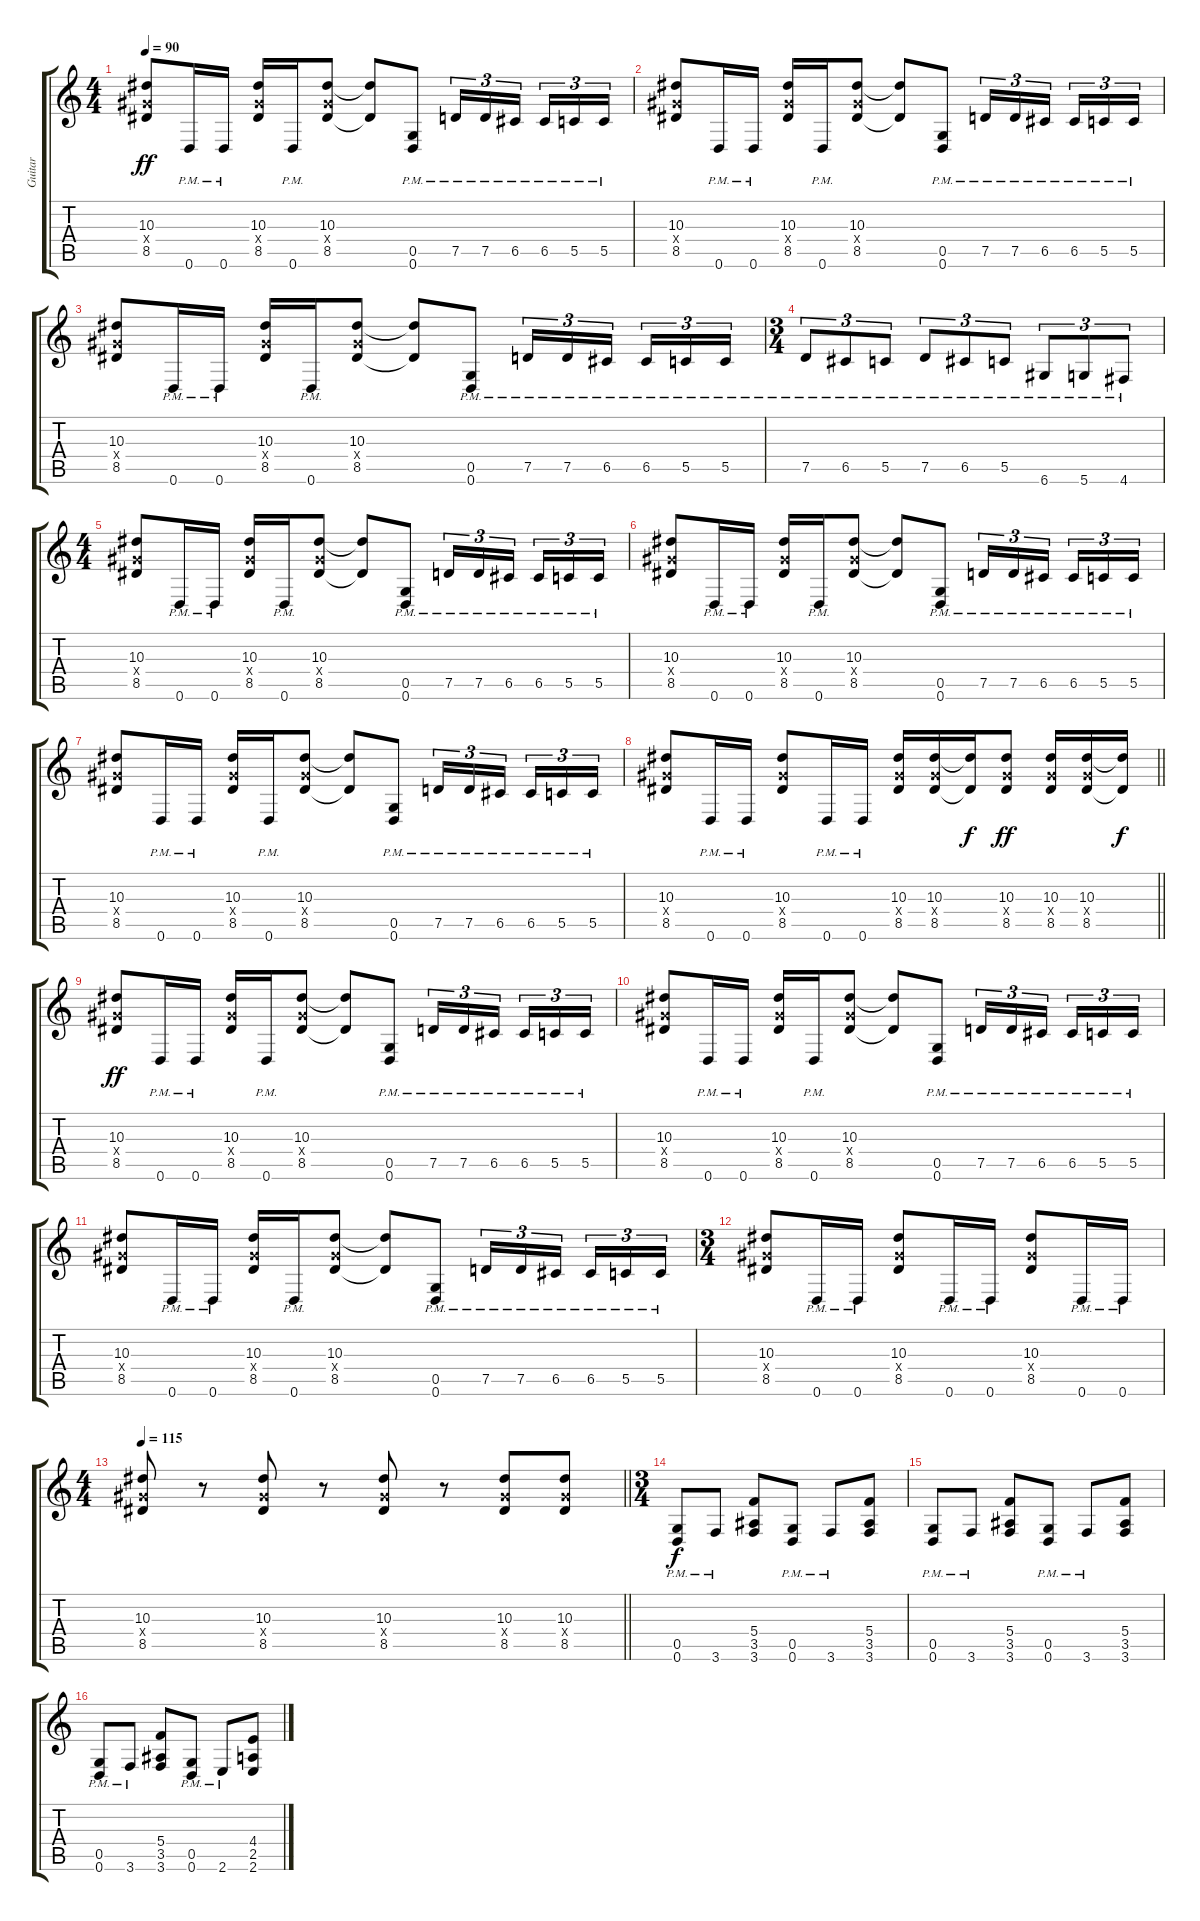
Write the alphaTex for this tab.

\track ("Guitar" "Guitar") {instrument overdrivenguitar}
\staff {score tabs}
\tuning (D4 A3 F3 C3 G2 D2) {hide}
\ts (4 4)
\tempo 90
\clef g2
\ks c
(10.3 8.4{x} 8.5).8{dy ff} 0.6{pm}.16 0.6{pm}.16 (10.3 8.4{x} 8.5).16 0.6{pm}.16 (10.3 8.4{x} 8.5).8 (10.3{t} 8.5{t}).8 (0.5{pm} 0.6{pm}).8 7.5{pm}.16{tu (3 2)} 7.5{pm}.16{tu (3 2)} 6.5{pm}.16{tu (3 2) beam splitsecondary} 6.5{pm}.16{tu (3 2)} 5.5{pm}.16{tu (3 2)} 5.5{pm}.16{tu (3 2)} |
(10.3 8.4{x} 8.5).8 0.6{pm}.16 0.6{pm}.16 (10.3 8.4{x} 8.5).16 0.6{pm}.16 (10.3 8.4{x} 8.5).8 (10.3{t} 8.5{t}).8 (0.5{pm} 0.6{pm}).8 7.5{pm}.16{tu (3 2)} 7.5{pm}.16{tu (3 2)} 6.5{pm}.16{tu (3 2) beam splitsecondary} 6.5{pm}.16{tu (3 2)} 5.5{pm}.16{tu (3 2)} 5.5{pm}.16{tu (3 2)} |
(10.3 8.4{x} 8.5).8 0.6{pm}.16 0.6{pm}.16 (10.3 8.4{x} 8.5).16 0.6{pm}.16 (10.3 8.4{x} 8.5).8 (10.3{t} 8.5{t}).8 (0.5{pm} 0.6{pm}).8 7.5{pm}.16{tu (3 2)} 7.5{pm}.16{tu (3 2)} 6.5{pm}.16{tu (3 2) beam splitsecondary} 6.5{pm}.16{tu (3 2)} 5.5{pm}.16{tu (3 2)} 5.5{pm}.16{tu (3 2)} |
\ts (3 4)
7.5{pm}.8{tu (3 2)} 6.5{pm}.8{tu (3 2)} 5.5{pm}.8{tu (3 2)} 7.5{pm}.8{tu (3 2)} 6.5{pm}.8{tu (3 2)} 5.5{pm}.8{tu (3 2)} 6.6{pm}.8{tu (3 2)} 5.6{pm}.8{tu (3 2)} 4.6{pm}.8{tu (3 2)} |
\ts (4 4)
(10.3 8.4{x} 8.5).8 0.6{pm}.16 0.6{pm}.16 (10.3 8.4{x} 8.5).16 0.6{pm}.16 (10.3 8.4{x} 8.5).8 (10.3{t} 8.5{t}).8 (0.5{pm} 0.6{pm}).8 7.5{pm}.16{tu (3 2)} 7.5{pm}.16{tu (3 2)} 6.5{pm}.16{tu (3 2) beam splitsecondary} 6.5{pm}.16{tu (3 2)} 5.5{pm}.16{tu (3 2)} 5.5{pm}.16{tu (3 2)} |
(10.3 8.4{x} 8.5).8 0.6{pm}.16 0.6{pm}.16 (10.3 8.4{x} 8.5).16 0.6{pm}.16 (10.3 8.4{x} 8.5).8 (10.3{t} 8.5{t}).8 (0.5{pm} 0.6{pm}).8 7.5{pm}.16{tu (3 2)} 7.5{pm}.16{tu (3 2)} 6.5{pm}.16{tu (3 2) beam splitsecondary} 6.5{pm}.16{tu (3 2)} 5.5{pm}.16{tu (3 2)} 5.5{pm}.16{tu (3 2)} |
(10.3 8.4{x} 8.5).8 0.6{pm}.16 0.6{pm}.16 (10.3 8.4{x} 8.5).16 0.6{pm}.16 (10.3 8.4{x} 8.5).8 (10.3{t} 8.5{t}).8 (0.5{pm} 0.6{pm}).8 7.5{pm}.16{tu (3 2)} 7.5{pm}.16{tu (3 2)} 6.5{pm}.16{tu (3 2) beam splitsecondary} 6.5{pm}.16{tu (3 2)} 5.5{pm}.16{tu (3 2)} 5.5{pm}.16{tu (3 2)} |
\barLineRight lightlight
(10.3 8.4{x} 8.5).8 0.6{pm}.16 0.6{pm}.16 (10.3 8.4{x} 8.5).8 0.6{pm}.16 0.6{pm}.16 (10.3 8.4{x} 8.5).16 (10.3 8.4{x} 8.5).16 (10.3{t} 8.5{t}).16{dy f} (10.3 8.4{x} 8.5).8{dy ff} (10.3 8.4{x} 8.5).16 (10.3 8.4{x} 8.5).16 (10.3{t} 8.5{t}).16{dy f} |
(10.3 8.4{x} 8.5).8{dy ff} 0.6{pm}.16 0.6{pm}.16 (10.3 8.4{x} 8.5).16 0.6{pm}.16 (10.3 8.4{x} 8.5).8 (10.3{t} 8.5{t}).8 (0.5{pm} 0.6{pm}).8 7.5{pm}.16{tu (3 2)} 7.5{pm}.16{tu (3 2)} 6.5{pm}.16{tu (3 2) beam splitsecondary} 6.5{pm}.16{tu (3 2)} 5.5{pm}.16{tu (3 2)} 5.5{pm}.16{tu (3 2)} |
(10.3 8.4{x} 8.5).8 0.6{pm}.16 0.6{pm}.16 (10.3 8.4{x} 8.5).16 0.6{pm}.16 (10.3 8.4{x} 8.5).8 (10.3{t} 8.5{t}).8 (0.5{pm} 0.6{pm}).8 7.5{pm}.16{tu (3 2)} 7.5{pm}.16{tu (3 2)} 6.5{pm}.16{tu (3 2) beam splitsecondary} 6.5{pm}.16{tu (3 2)} 5.5{pm}.16{tu (3 2)} 5.5{pm}.16{tu (3 2)} |
(10.3 8.4{x} 8.5).8 0.6{pm}.16 0.6{pm}.16 (10.3 8.4{x} 8.5).16 0.6{pm}.16 (10.3 8.4{x} 8.5).8 (10.3{t} 8.5{t}).8 (0.5{pm} 0.6{pm}).8 7.5{pm}.16{tu (3 2)} 7.5{pm}.16{tu (3 2)} 6.5{pm}.16{tu (3 2) beam splitsecondary} 6.5{pm}.16{tu (3 2)} 5.5{pm}.16{tu (3 2)} 5.5{pm}.16{tu (3 2)} |
\ts (3 4)
(10.3 8.4{x} 8.5).8 0.6{pm}.16 0.6{pm}.16 (10.3 8.4{x} 8.5).8 0.6{pm}.16 0.6{pm}.16 (10.3 8.4{x} 8.5).8 0.6{pm}.16 0.6{pm}.16 |
\ts (4 4)
\tempo 115
\barLineRight lightlight
(10.3 8.4{x} 8.5).8 r.8 (10.3 8.4{x} 8.5).8 r.8 (10.3 8.4{x} 8.5).8 r.8 (10.3 8.4{x} 8.5).8 (10.3 8.4{x} 8.5).8 |
\ts (3 4)
\section ("" "")
(0.5{pm} 0.6{pm}).8{dy f} 3.6{pm}.8 (5.4 3.5 3.6).8 (0.5{pm} 0.6{pm}).8 3.6{pm}.8 (5.4 3.5 3.6).8 |
(0.5{pm} 0.6{pm}).8 3.6{pm}.8 (5.4 3.5 3.6).8 (0.5{pm} 0.6{pm}).8 3.6{pm}.8 (5.4 3.5 3.6).8 |
(0.5{pm} 0.6{pm}).8 3.6{pm}.8 (5.4 3.5 3.6).8 (0.5{pm} 0.6{pm}).8 2.6{pm}.8 (4.4 2.5 2.6).8
